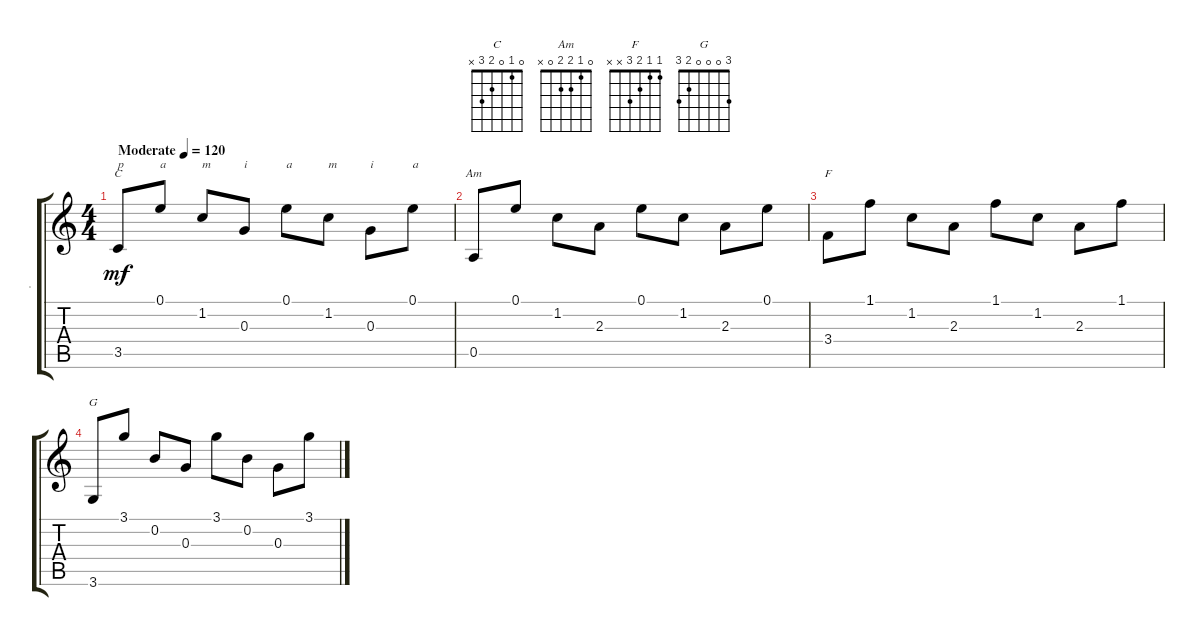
\track ("." ".") {instrument acousticguitarnylon}
\staff {score tabs}
\tuning (E4 B3 G3 D3 A2 E2) {hide}
\chord ("C" 0 1 0 2 3 x)
\chord ("Am" 0 1 2 2 0 x)
\chord ("F" 1 1 2 3 x x)
\chord ("G" 3 0 0 0 2 3)
\ts (4 4)
\tempo (120 "Moderate")
\clef g2
\ks c
3.5.8{ch "C" txt "p" dy mf instrument acousticguitarnylon} 0.1.8{txt "a"} 1.2.8{txt "m"} 0.3.8{txt "i"} 0.1.8{txt "a"} 1.2.8{txt "m"} 0.3.8{txt "i"} 0.1.8{txt "a"} |
0.5.8{ch "Am"} 0.1.8 1.2.8 2.3.8 0.1.8 1.2.8 2.3.8 0.1.8 |
3.4.8{ch "F"} 1.1.8 1.2.8 2.3.8 1.1.8 1.2.8 2.3.8 1.1.8 |
3.6.8{ch "G"} 3.1.8 0.2.8 0.3.8 3.1.8 0.2.8 0.3.8 3.1.8
